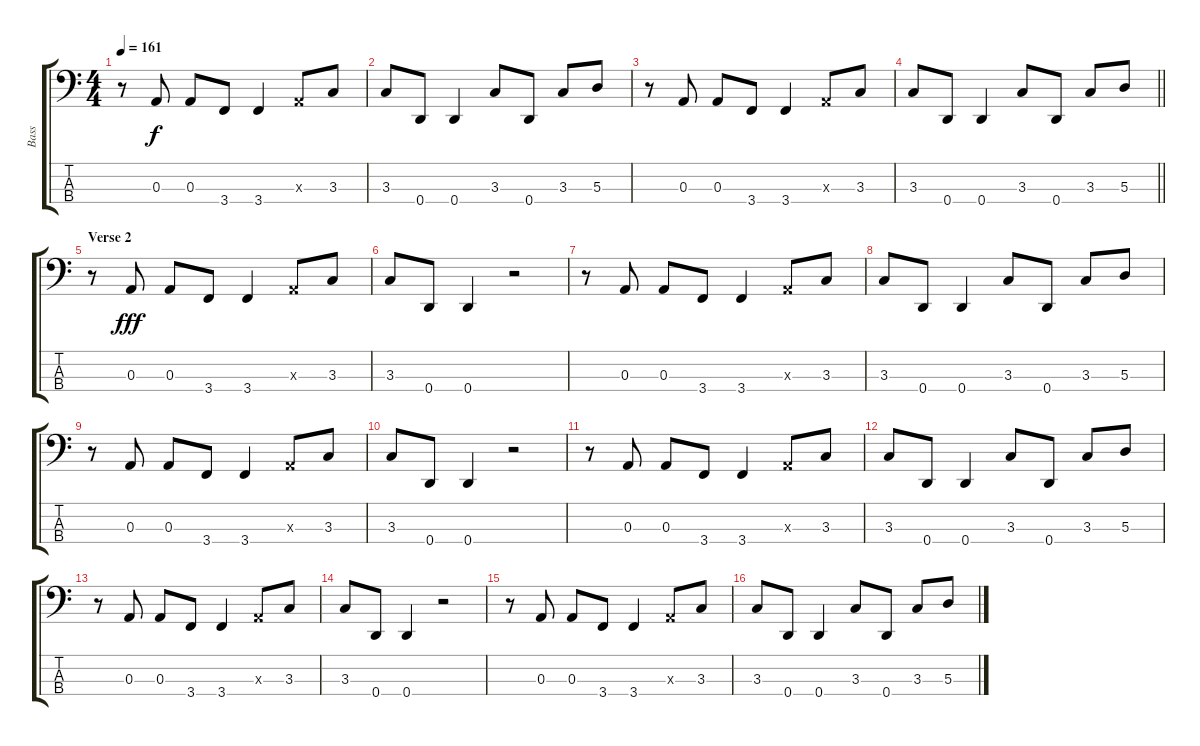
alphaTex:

\track ("Bass" "Bass") {instrument electricbasspick}
\staff {score tabs}
\tuning (G2 D2 A1 D1) {hide}
\ts (4 4)
\tempo 161
\clef f4
\ks c
r.8{dy f} 0.3.8 0.3.8 3.4.8 3.4.4 0.3{x}.8 3.3.8 |
3.3.8 0.4.8 0.4.4 3.3.8 0.4.8 3.3.8 5.3.8 |
r.8 0.3.8 0.3.8 3.4.8 3.4.4 0.3{x}.8 3.3.8 |
\barLineRight lightlight
3.3.8 0.4.8 0.4.4 3.3.8 0.4.8 3.3.8 5.3.8 |
\section ("" "Verse 2")
r.8 0.3.8{dy fff} 0.3.8 3.4.8 3.4.4 0.3{x}.8 3.3.8 |
3.3.8 0.4.8 0.4.4 r.2 |
r.8 0.3.8 0.3.8 3.4.8 3.4.4 0.3{x}.8 3.3.8 |
3.3.8 0.4.8 0.4.4 3.3.8 0.4.8 3.3.8 5.3.8 |
r.8 0.3.8 0.3.8 3.4.8 3.4.4 0.3{x}.8 3.3.8 |
3.3.8 0.4.8 0.4.4 r.2 |
r.8 0.3.8 0.3.8 3.4.8 3.4.4 0.3{x}.8 3.3.8 |
3.3.8 0.4.8 0.4.4 3.3.8 0.4.8 3.3.8 5.3.8 |
r.8 0.3.8 0.3.8 3.4.8 3.4.4 0.3{x}.8 3.3.8 |
3.3.8 0.4.8 0.4.4 r.2 |
r.8 0.3.8 0.3.8 3.4.8 3.4.4 0.3{x}.8 3.3.8 |
3.3.8 0.4.8 0.4.4 3.3.8 0.4.8 3.3.8 5.3.8
